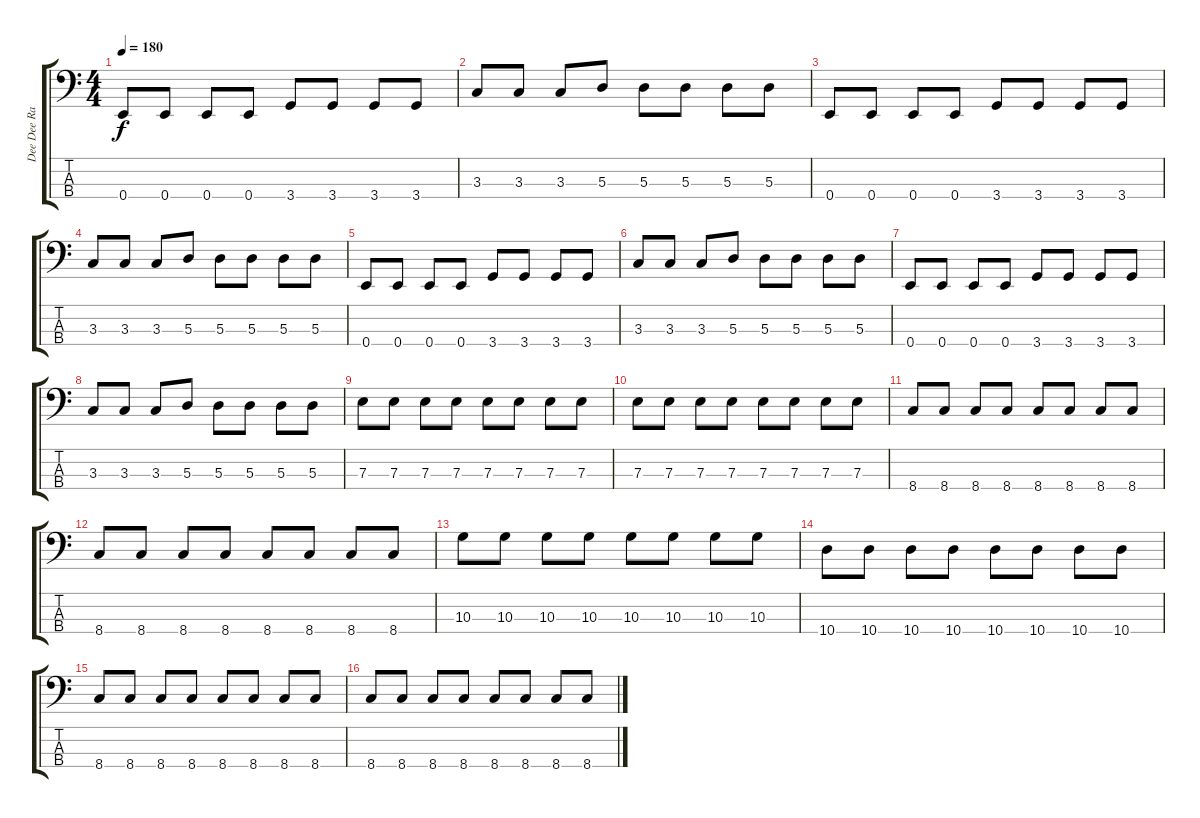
\track ("Dee Dee Ramone" "Dee Dee Ra") {instrument electricbasspick}
\staff {score tabs}
\tuning (G2 D2 A1 E1) {hide}
\ts (4 4)
\tempo 180
\clef f4
\ks c
0.4.8{dy f} 0.4.8 0.4.8 0.4.8 3.4.8 3.4.8 3.4.8 3.4.8 |
3.3.8 3.3.8 3.3.8 5.3.8 5.3.8 5.3.8 5.3.8 5.3.8 |
0.4.8 0.4.8 0.4.8 0.4.8 3.4.8 3.4.8 3.4.8 3.4.8 |
3.3.8 3.3.8 3.3.8 5.3.8 5.3.8 5.3.8 5.3.8 5.3.8 |
0.4.8 0.4.8 0.4.8 0.4.8 3.4.8 3.4.8 3.4.8 3.4.8 |
3.3.8 3.3.8 3.3.8 5.3.8 5.3.8 5.3.8 5.3.8 5.3.8 |
0.4.8 0.4.8 0.4.8 0.4.8 3.4.8 3.4.8 3.4.8 3.4.8 |
3.3.8 3.3.8 3.3.8 5.3.8 5.3.8 5.3.8 5.3.8 5.3.8 |
7.3.8 7.3.8 7.3.8 7.3.8 7.3.8 7.3.8 7.3.8 7.3.8 |
7.3.8 7.3.8 7.3.8 7.3.8 7.3.8 7.3.8 7.3.8 7.3.8 |
8.4.8 8.4.8 8.4.8 8.4.8 8.4.8 8.4.8 8.4.8 8.4.8 |
8.4.8 8.4.8 8.4.8 8.4.8 8.4.8 8.4.8 8.4.8 8.4.8 |
10.3.8 10.3.8 10.3.8 10.3.8 10.3.8 10.3.8 10.3.8 10.3.8 |
10.4.8 10.4.8 10.4.8 10.4.8 10.4.8 10.4.8 10.4.8 10.4.8 |
8.4.8 8.4.8 8.4.8 8.4.8 8.4.8 8.4.8 8.4.8 8.4.8 |
8.4.8 8.4.8 8.4.8 8.4.8 8.4.8 8.4.8 8.4.8 8.4.8
